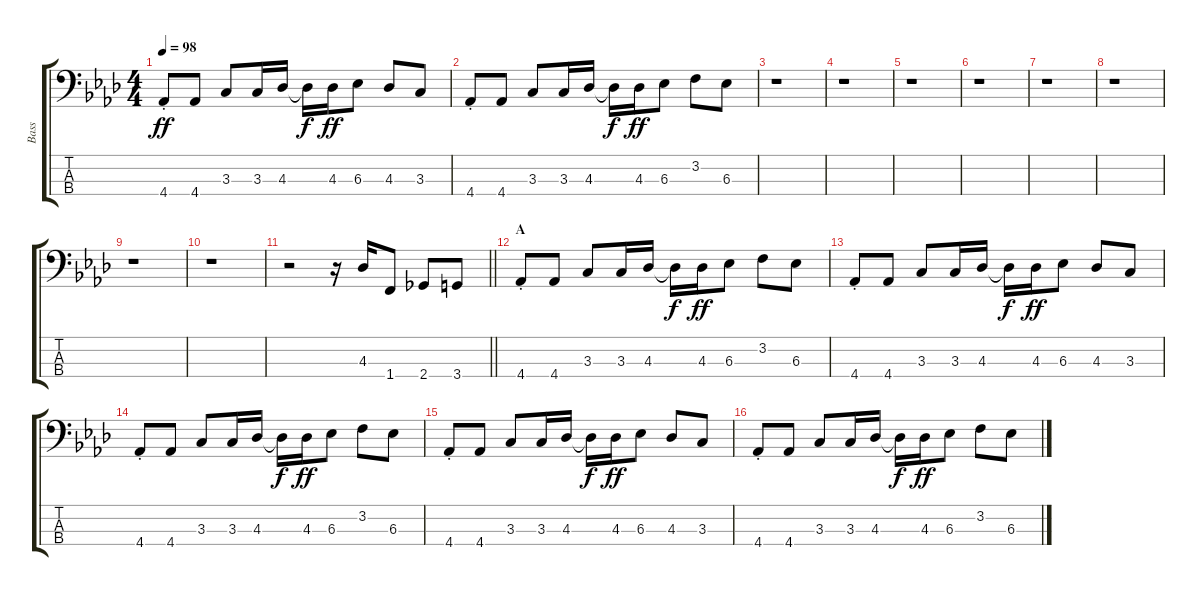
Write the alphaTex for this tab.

\track ("Bass" "Bass") {instrument electricbasspick}
\staff {score tabs}
\tuning (G2 D2 A1 E1) {hide}
\ts (4 4)
\tempo 98
\clef f4
\ks ab
4.4{st}.8{dy ff} 4.4.8 3.3.8 3.3.16 4.3.16 4.3{t}.16{dy f} 4.3.16{dy ff} 6.3.8 4.3.8 3.3.8 |
4.4{st}.8 4.4.8 3.3.8 3.3.16 4.3.16 4.3{t}.16{dy f} 4.3.16{dy ff} 6.3.8 3.2.8 6.3.8 |
r.1 |
r.1 |
r.1 |
r.1 |
r.1 |
r.1 |
r.1 |
r.1 |
\barLineRight lightlight
r.2 r.16 4.3.16 1.4.8 2.4.8 3.4.8 |
\section ("" "A")
4.4{st}.8 4.4.8 3.3.8 3.3.16 4.3.16 4.3{t}.16{dy f} 4.3.16{dy ff} 6.3.8 3.2.8 6.3.8 |
4.4{st}.8 4.4.8 3.3.8 3.3.16 4.3.16 4.3{t}.16{dy f} 4.3.16{dy ff} 6.3.8 4.3.8 3.3.8 |
4.4{st}.8 4.4.8 3.3.8 3.3.16 4.3.16 4.3{t}.16{dy f} 4.3.16{dy ff} 6.3.8 3.2.8 6.3.8 |
4.4{st}.8 4.4.8 3.3.8 3.3.16 4.3.16 4.3{t}.16{dy f} 4.3.16{dy ff} 6.3.8 4.3.8 3.3.8 |
4.4{st}.8 4.4.8 3.3.8 3.3.16 4.3.16 4.3{t}.16{dy f} 4.3.16{dy ff} 6.3.8 3.2.8 6.3.8
